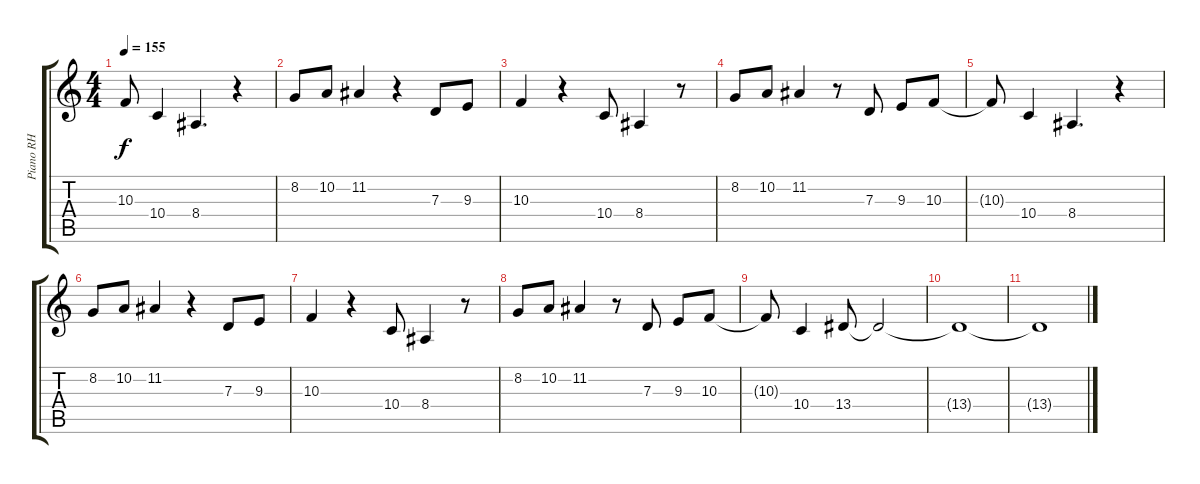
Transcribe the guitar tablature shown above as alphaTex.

\track ("Piano RH" "Piano RH") {instrument brightacousticpiano}
\staff {score tabs}
\tuning (E4 B3 G3 D3 A2 E2) {hide}
\ts (4 4)
\tempo 155
\clef g2
\ks c
10.3{t}.8{dy f} 10.4.4 8.4.4{d} r.4 |
8.2.8 10.2.8 11.2.4 r.4 7.3.8 9.3.8 |
10.3.4 r.4 10.4.8 8.4.4 r.8 |
8.2.8 10.2.8 11.2.4 r.8 7.3.8 9.3.8 10.3.8 |
10.3{t}.8 10.4.4 8.4.4{d} r.4 |
8.2.8 10.2.8 11.2.4 r.4 7.3.8 9.3.8 |
10.3.4 r.4 10.4.8 8.4.4 r.8 |
8.2.8 10.2.8 11.2.4 r.8 7.3.8 9.3.8 10.3.8 |
10.3{t}.8 10.4.4 13.4.8 13.4{t}.2 |
13.4{t}.1 |
13.4{t}.1
